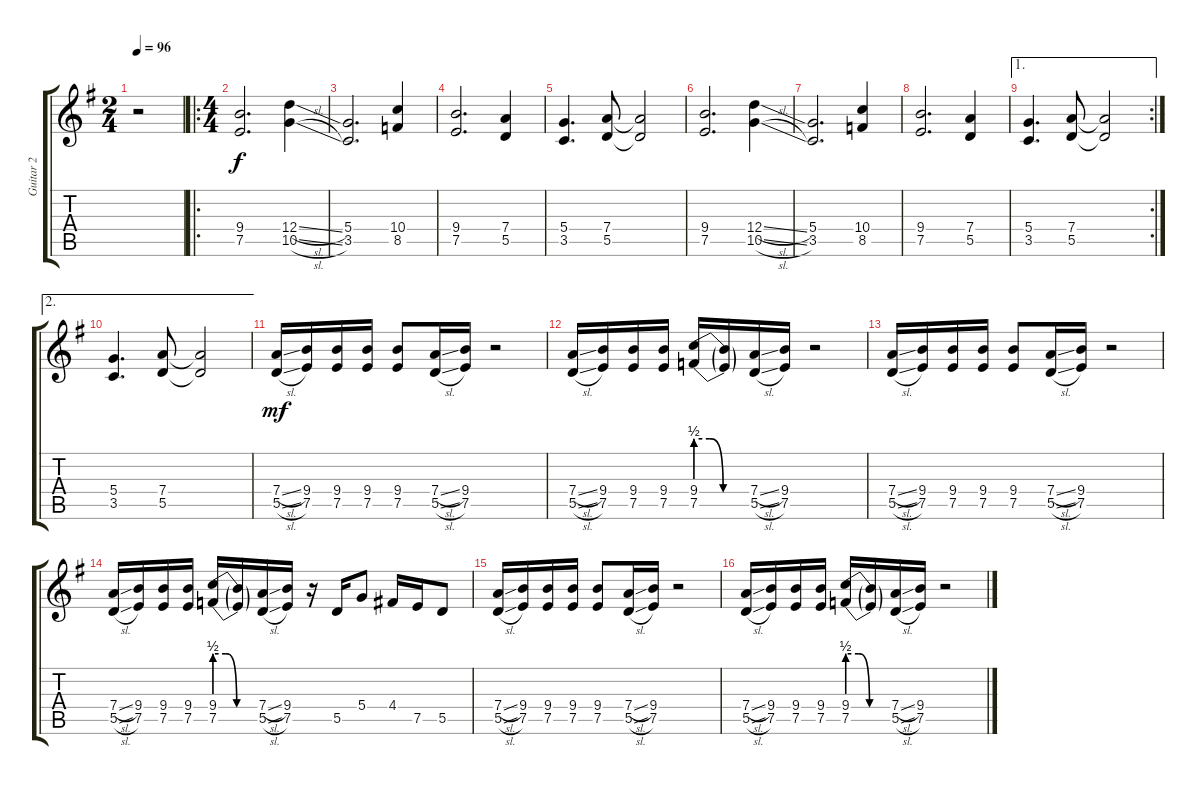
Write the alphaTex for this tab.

\track ("Guitar 2" "Guitar 2") {instrument distortionguitar}
\staff {score tabs}
\tuning (E4 B3 G3 D3 A2 E2) {hide}
\ts (2 4)
\tempo 96
\clef g2
\ks g
r.2{dy mf} |
\ro
\ts (4 4)
(9.4 7.5).2{d dy f} (12.4{sl} 10.5{sl}).4 |
(5.4 3.5).2{d} (10.4 8.5).4 |
(9.4 7.5).2{d} (7.4 5.5).4 |
(5.4 3.5).4{d} (7.4 5.5).8 (7.4{t} 5.5{t}).2 |
(9.4 7.5).2{d} (12.4{sl} 10.5{sl}).4 |
(5.4 3.5).2{d} (10.4 8.5).4 |
(9.4 7.5).2{d} (7.4 5.5).4 |
\ae 1
\rc 2
(5.4 3.5).4{d} (7.4 5.5).8 (7.4{t} 5.5{t}).2 |
\ae 2
(5.4 3.5).4{d} (7.4 5.5).8 (7.4{t} 5.5{t}).2 |
(7.4{sl} 5.5{sl}).16{dy mf} (9.4 7.5).16 (9.4 7.5).16 (9.4 7.5).16 (9.4 7.5).8 (7.4{sl} 5.5{sl}).16 (9.4 7.5).16 r.2 |
(7.4{sl} 5.5{sl}).16 (9.4 7.5).16 (9.4 7.5).16 (9.4 7.5).16 (9.4{be (custom 0 2 15 2 30 0 60 0)} 7.5{be (custom 0 2 15 2 30 0 60 0)}).16 (9.4{t} 7.5{t}).16 (7.4{sl} 5.5{sl}).16 (9.4 7.5).16 r.2 |
(7.4{sl} 5.5{sl}).16 (9.4 7.5).16 (9.4 7.5).16 (9.4 7.5).16 (9.4 7.5).8 (7.4{sl} 5.5{sl}).16 (9.4 7.5).16 r.2 |
(7.4{sl} 5.5{sl}).16 (9.4 7.5).16 (9.4 7.5).16 (9.4 7.5).16 (9.4{be (custom 0 2 15 2 30 0 60 0)} 7.5{be (custom 0 2 15 2 30 0 60 0)}).16 (9.4{t} 7.5{t}).16 (7.4{sl} 5.5{sl}).16 (9.4 7.5).16 r.16 5.5.16 5.4.8 4.4.16 7.5.16 5.5.8 |
(7.4{sl} 5.5{sl}).16 (9.4 7.5).16 (9.4 7.5).16 (9.4 7.5).16 (9.4 7.5).8 (7.4{sl} 5.5{sl}).16 (9.4 7.5).16 r.2 |
(7.4{sl} 5.5{sl}).16 (9.4 7.5).16 (9.4 7.5).16 (9.4 7.5).16 (9.4{be (custom 0 2 15 2 30 0 60 0)} 7.5{be (custom 0 2 15 2 30 0 60 0)}).16 (9.4{t} 7.5{t}).16 (7.4{sl} 5.5{sl}).16 (9.4 7.5).16 r.2
